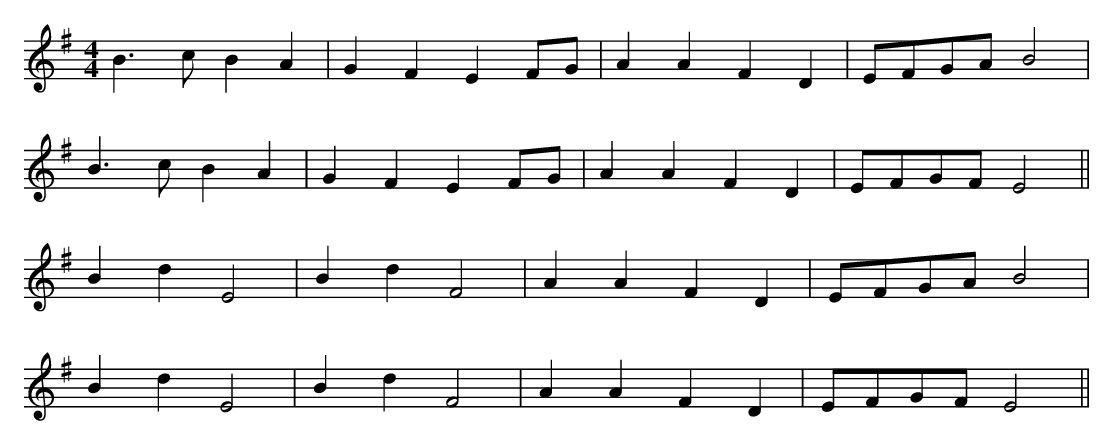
X:1
M:4/4
K:Emin
B3c B2A2|G2F2 E2FG|A2A2 F2D2|EFGA B4|
B3c B2A2|G2F2 E2FG|A2A2 F2D2|EFGF E4||
B2d2 E4|B2d2 F4|A2A2 F2D2|EFGA B4|
B2d2 E4|B2d2 F4|A2A2 F2D2|EFGF E4||
